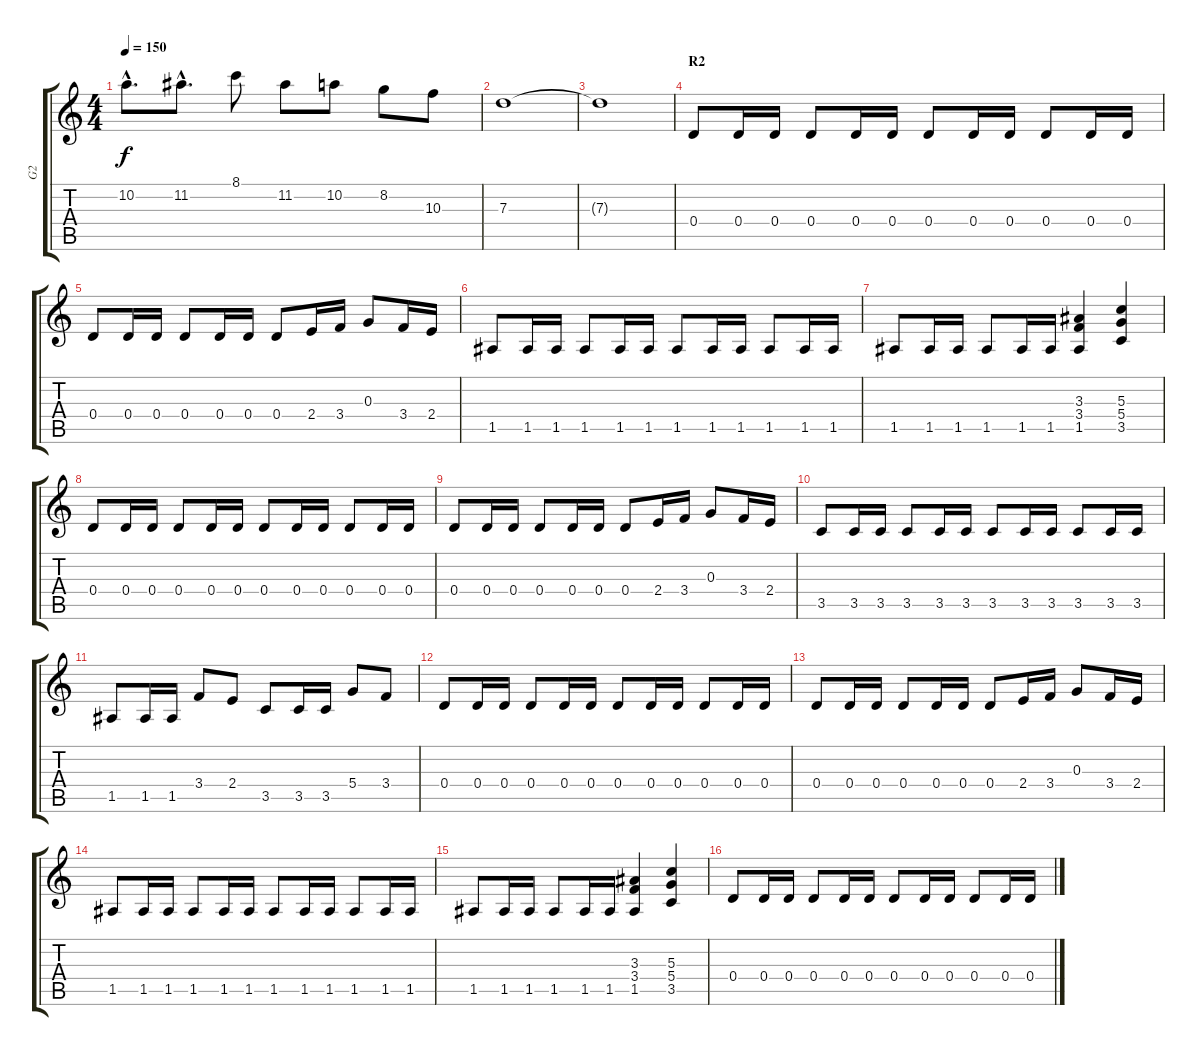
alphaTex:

\track ("G2" "G2") {instrument distortionguitar}
\staff {score tabs}
\tuning (E4 B3 G3 D3 A2 E2) {hide}
\ts (4 4)
\tempo 150
\clef g2
\ks c
10.2{hac}.8{d dy f} 11.2{hac}.8{d} 8.1.8 11.2.8 10.2.8 8.2.8 10.3.8 |
7.3.1 |
7.3{t}.1 |
\section ("" "R2")
0.4.8{volume 14 instrument distortionguitar} 0.4.16 0.4.16 0.4.8 0.4.16 0.4.16 0.4.8 0.4.16 0.4.16 0.4.8 0.4.16 0.4.16 |
0.4.8 0.4.16 0.4.16 0.4.8 0.4.16 0.4.16 0.4.8 2.4.16 3.4.16 0.3.8 3.4.16 2.4.16 |
1.5.8 1.5.16 1.5.16 1.5.8 1.5.16 1.5.16 1.5.8 1.5.16 1.5.16 1.5.8 1.5.16 1.5.16 |
1.5.8 1.5.16 1.5.16 1.5.8 1.5.16 1.5.16 (3.3 3.4 1.5).4 (5.3 5.4 3.5).4 |
0.4.8 0.4.16 0.4.16 0.4.8 0.4.16 0.4.16 0.4.8 0.4.16 0.4.16 0.4.8 0.4.16 0.4.16 |
0.4.8 0.4.16 0.4.16 0.4.8 0.4.16 0.4.16 0.4.8 2.4.16 3.4.16 0.3.8 3.4.16 2.4.16 |
3.5.8 3.5.16 3.5.16 3.5.8 3.5.16 3.5.16 3.5.8 3.5.16 3.5.16 3.5.8 3.5.16 3.5.16 |
1.5.8 1.5.16 1.5.16 3.4.8 2.4.8 3.5.8 3.5.16 3.5.16 5.4.8 3.4.8 |
\section ("" "")
0.4.8 0.4.16 0.4.16 0.4.8 0.4.16 0.4.16 0.4.8 0.4.16 0.4.16 0.4.8 0.4.16 0.4.16 |
0.4.8 0.4.16 0.4.16 0.4.8 0.4.16 0.4.16 0.4.8 2.4.16 3.4.16 0.3.8 3.4.16 2.4.16 |
1.5.8 1.5.16 1.5.16 1.5.8 1.5.16 1.5.16 1.5.8 1.5.16 1.5.16 1.5.8 1.5.16 1.5.16 |
1.5.8 1.5.16 1.5.16 1.5.8 1.5.16 1.5.16 (3.3 3.4 1.5).4 (5.3 5.4 3.5).4 |
0.4.8 0.4.16 0.4.16 0.4.8 0.4.16 0.4.16 0.4.8 0.4.16 0.4.16 0.4.8 0.4.16 0.4.16
